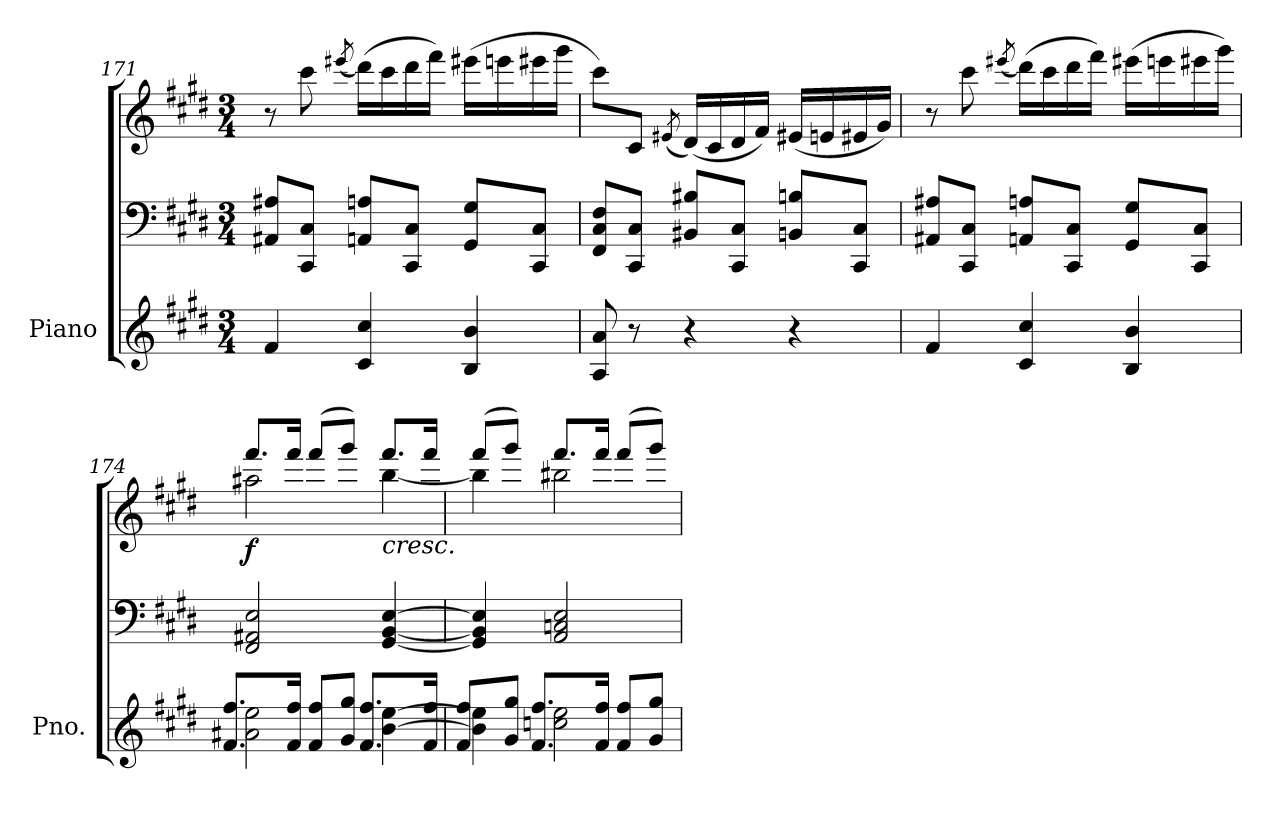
**kern	**kern	**kern	**dynam
*part1	*part1	*part1	*part1
*staff3	*staff2	*staff1	*staff1/2/3
*I"Piano	*	*	*
*I'Pno.	*	*	*
*clefG2	*clefF4	*clefG2	*
*k[f#c#g#d#]	*k[f#c#g#d#]	*k[f#c#g#d#]	*
*M3/4	*M3/4	*M3/4	*
=171	=171	=171	=171
4f#/	8AA#X/ 8A#X/L	8r	.
.	8CC#/ 8C#/J	8ccc#\	.
.	.	(<8qeee#X/	.
4c#/ 4cc#/	8AAn/ 8An/L	(>16ddd#\LL)	.
.	.	16ccc#\	.
.	8CC#/ 8C#/J	16ddd#\	.
.	.	16fff#\JJ)	.
4B/ 4b/	8GG#/ 8G#/L	(>16eee#\LL	.
.	.	16eeen\	.
.	8CC#/ 8C#/J	16eee#X\	.
.	.	16ggg#\JJ	.
!!LO:PB:g=z
=172	=172	=172	=172
8A/ 8a/	8FF#/ 8C#/ 8F#/L	8ccc#\L)	.
8r	8CC#/ 8C#/J	8c#/J	.
.	.	(<8qe#X/	.
4r	8BB#X/ 8B#X/L	(<16d#/LL)	.
.	.	16c#/	.
.	8CC#/ 8C#/J	16d#/	.
.	.	16f#/JJ)	.
4r	8BBn/ 8Bn/L	(<16e#/LL	.
.	.	16en/	.
.	8CC#/ 8C#/J	16e#X/	.
.	.	16g#/JJ)	.
=173	=173	=173	=173
4f#/	8AA#X/ 8A#X/L	8r	.
.	8CC#/ 8C#/J	8ccc#\	.
.	.	(<8qeee#X/	.
4c#/ 4cc#/	8AAn/ 8An/L	(>16ddd#\LL)	.
.	.	16ccc#\	.
.	8CC#/ 8C#/J	16ddd#\	.
.	.	16fff#\JJ)	.
4B/ 4b/	8GG#/ 8G#/L	(>16eee#\LL	.
.	.	16eeen\	.
.	8CC#/ 8C#/J	16eee#X\	.
.	.	16ggg#\JJ)	.
=174	=174	=174	=174
*^	*	*^	*
!	!	!	!	!	!LO:DY:b
2a#X\ 2ee\	8.f#/ 8.ff#/L	2FF#/ 2AA#X/ 2E/	8.fff#/L	2aa#X\	f
.	16f#/ 16ff#/Jk	.	16fff#/Jk	.	.
.	8f#/ 8ff#/L	.	(>8fff#/L	.	.
.	8g#/ 8gg#/J	.	8ggg#/J)	.	.
!	!	!	!LO:TX:b:i:t=cresc.	!	!
[4b\ [4ee\	8.f#/ 8.ff#/L	[4GG#/ [4BB/ [4E/	8.fff#/L	[4bb\	.
.	16f#/ 16ff#/Jk	.	16fff#/Jk	.	.
=175	=175	=175	=175	=175	=175
4b\] 4ee\]	8f#/ 8ff#/L	4GG#/] 4BB/] 4E/]	(>8fff#/L	4bb\]	.
.	8g#/ 8gg#/J	.	8ggg#/J)	.	.
2ccn\ 2ee\	8.f#/ 8.ff#/L	2AA/ 2Cn/ 2E/	8.fff#/L	2bb#X\	.
.	16f#/ 16ff#/Jk	.	16fff#/Jk	.	.
.	8f#/ 8ff#/L	.	(>8fff#/L	.	.
.	8g#/ 8gg#/J	.	8ggg#/J)	.	.
*v	*v	*	*v	*v	*
=	=	=	=
*-	*-	*-	*-
